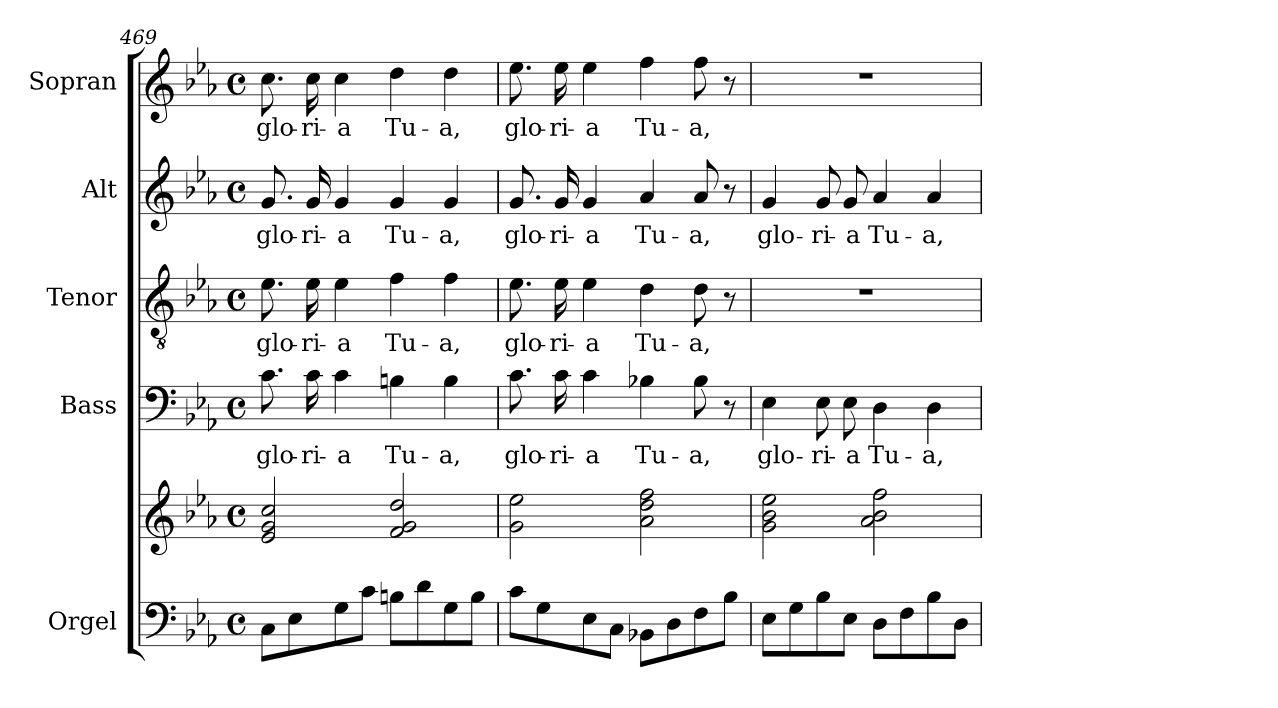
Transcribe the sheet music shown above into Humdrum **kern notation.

**kern	**kern	**kern	**text	**kern	**text	**kern	**text	**kern	**text
*part5	*part5	*part4	*part4	*part3	*part3	*part2	*part2	*part1	*part1
*staff6	*staff5	*staff4	*staff4	*staff3	*staff3	*staff2	*staff2	*staff1	*staff1
*I"Orgel	*	*I"Bass	*	*I"Tenor	*	*I"Alt	*	*I"Sopran	*
*I'Org.	*	*I'B.	*	*I'T.	*	*I'A.	*	*I'S.	*
*clefF4	*clefG2	*clefF4	*	*clefGv2	*	*clefG2	*	*clefG2	*
*k[b-e-a-]	*k[b-e-a-]	*k[b-e-a-]	*	*k[b-e-a-]	*	*k[b-e-a-]	*	*k[b-e-a-]	*
*E-:	*E-:	*E-:	*	*E-:	*	*E-:	*	*E-:	*
*M4/4	*M4/4	*M4/4	*	*M4/4	*	*M4/4	*	*M4/4	*
*met(c)	*met(c)	*met(c)	*	*met(c)	*	*met(c)	*	*met(c)	*
=469	=469	=469	=469	=469	=469	=469	=469	=469	=469
!	!	!	!LO:LY:b	!	!LO:LY:b	!	!LO:LY:b	!	!LO:LY:b
8C\L	2e-/ 2g/ 2cc/	8.c\	glo-	8.e-\	glo-	8.g/	glo-	8.cc\	glo-
8E-\	.	.	.	.	.	.	.	.	.
!	!	!	!LO:LY:b	!	!LO:LY:b	!	!LO:LY:b	!	!LO:LY:b
.	.	16c\	-ri-	16e-\	-ri-	16g/	-ri-	16cc\	-ri-
!	!	!	!LO:LY:b	!	!LO:LY:b	!	!LO:LY:b	!	!LO:LY:b
8G\	.	4c\	-a	4e-\	-a	4g/	-a	4cc\	-a
8c\J	.	.	.	.	.	.	.	.	.
!	!	!	!LO:LY:b	!	!LO:LY:b	!	!LO:LY:b	!	!LO:LY:b
8Bn\L	2f/ 2g/ 2dd/	4Bn\	Tu-	4f\	Tu-	4g/	Tu-	4dd\	Tu-
8d\	.	.	.	.	.	.	.	.	.
!	!	!	!LO:LY:b	!	!LO:LY:b	!	!LO:LY:b	!	!LO:LY:b
8G\	.	4B\	-a,	4f\	-a,	4g/	-a,	4dd\	-a,
8B\J	.	.	.	.	.	.	.	.	.
=470	=470	=470	=470	=470	=470	=470	=470	=470	=470
!	!	!	!LO:LY:b	!	!LO:LY:b	!	!LO:LY:b	!	!LO:LY:b
8c\L	2g\ 2ee-\	8.c\	glo-	8.e-\	glo-	8.g/	glo-	8.ee-\	glo-
8G\	.	.	.	.	.	.	.	.	.
!	!	!	!LO:LY:b	!	!LO:LY:b	!	!LO:LY:b	!	!LO:LY:b
.	.	16c\	-ri-	16e-\	-ri-	16g/	-ri-	16ee-\	-ri-
!	!	!	!LO:LY:b	!	!LO:LY:b	!	!LO:LY:b	!	!LO:LY:b
8E-\	.	4c\	-a	4e-\	-a	4g/	-a	4ee-\	-a
8C\J	.	.	.	.	.	.	.	.	.
!	!	!	!LO:LY:b	!	!LO:LY:b	!	!LO:LY:b	!	!LO:LY:b
8BB-X\L	2a-\ 2dd\ 2ff\	4B-X\	Tu-	4d\	Tu-	4a-/	Tu-	4ff\	Tu-
8D\	.	.	.	.	.	.	.	.	.
!	!	!	!LO:LY:b	!	!LO:LY:b	!	!LO:LY:b	!	!LO:LY:b
8F\	.	8B-\	-a,	8d\	-a,	8a-/	-a,	8ff\	-a,
8B-\J	.	8r	.	8r	.	8r	.	8r	.
=471	=471	=471	=471	=471	=471	=471	=471	=471	=471
!	!	!	!LO:LY:b	!	!	!	!LO:LY:b	!	!
8E-\L	2g\ 2b-\ 2ee-\	4E-\	glo-	1r	.	4g/	glo-	1r	.
8G\	.	.	.	.	.	.	.	.	.
!	!	!	!LO:LY:b	!	!	!	!LO:LY:b	!	!
8B-\	.	8E-\	-ri-	.	.	8g/	-ri-	.	.
!	!	!	!LO:LY:b	!	!	!	!LO:LY:b	!	!
8E-\J	.	8E-\	-a	.	.	8g/	-a	.	.
!	!	!	!LO:LY:b	!	!	!	!LO:LY:b	!	!
8D\L	2a-\ 2b-\ 2ff\	4D\	Tu-	.	.	4a-/	Tu-	.	.
8F\	.	.	.	.	.	.	.	.	.
!	!	!	!LO:LY:b	!	!	!	!LO:LY:b	!	!
8B-\	.	4D\	-a,	.	.	4a-/	-a,	.	.
8D\J	.	.	.	.	.	.	.	.	.
=	=	=	=	=	=	=	=	=	=
*-	*-	*-	*-	*-	*-	*-	*-	*-	*-
